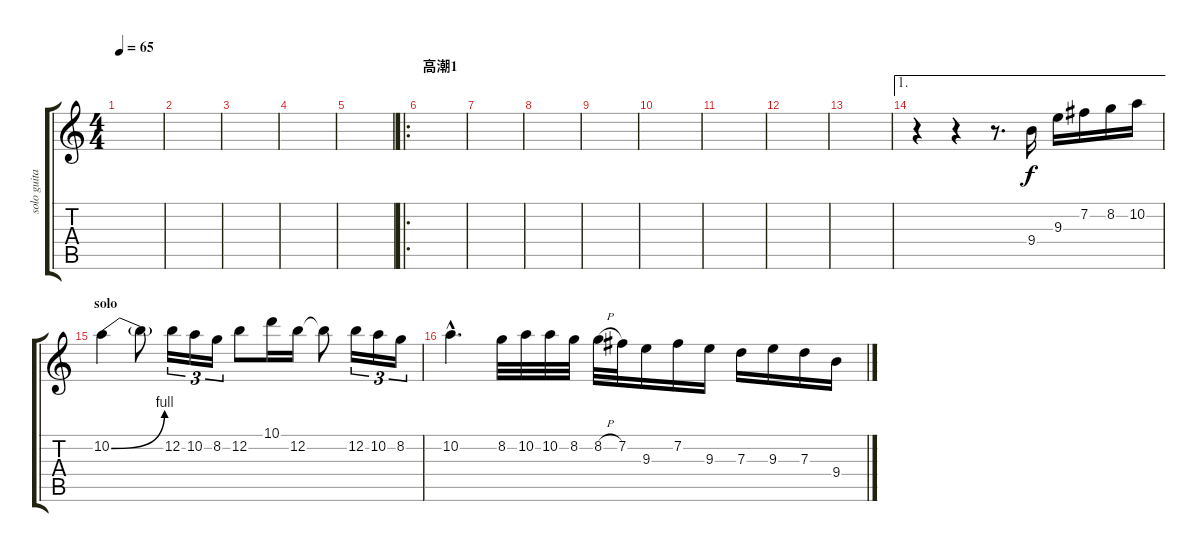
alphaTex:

\track ("solo guitar" "solo guita") {instrument distortionguitar}
\staff {score tabs}
\tuning (E4 B3 G3 D3 A2 E2) {hide}
\ts (4 4)
\tempo 65
\clef g2
\ks c
|
|
|
|
|
\ro
\section ("" "高潮1")
|
|
|
|
|
|
|
|
\ae 1
r.4 r.4 r.8{d} 9.4.16 9.3.16 7.2.16 8.2.16 10.2.16 |
\section ("" "solo")
10.2{be (bend 0 0 60 4)}.4 10.2{t}.8 12.2.16{tu (3 2)} 10.2.16{tu (3 2)} 8.2.16{tu (3 2)} 12.2.8 10.1.16 12.2.16 12.2{t}.8 12.2.16{tu (3 2)} 10.2.16{tu (3 2)} 8.2.16{tu (3 2)} |
10.2{hac}.4{d} 8.2.32 10.2.32 10.2.32 8.2.32 8.2{h}.32 7.2.32 9.3.16 7.2.16 9.3.16 7.3.16 9.3.16 7.3.16 9.4.16
